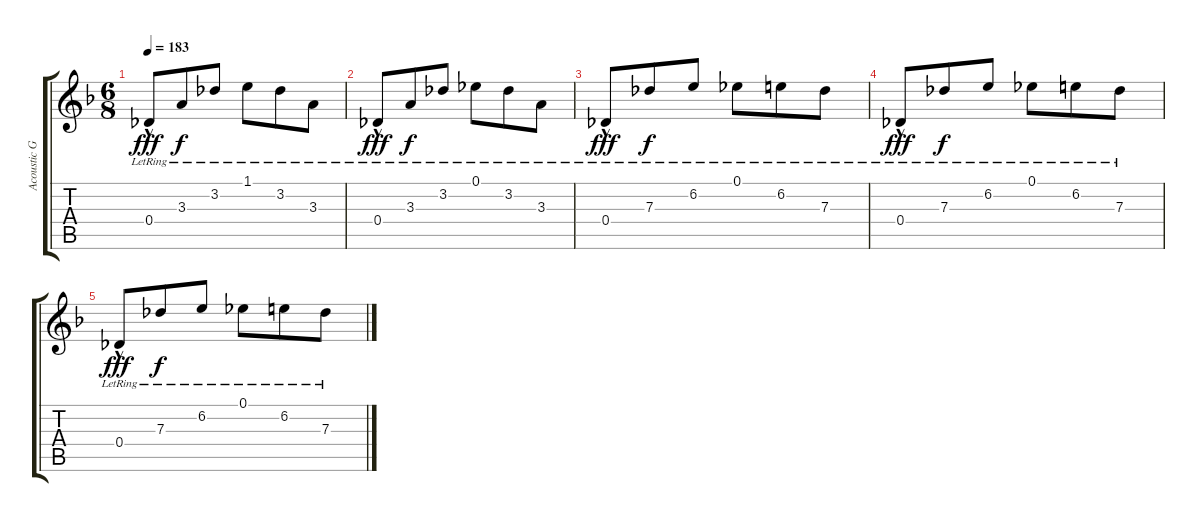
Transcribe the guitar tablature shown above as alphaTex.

\track ("Acoustic Guitar 1" "Acoustic G") {instrument acousticguitarsteel}
\staff {score tabs}
\tuning (Eb4 Bb3 Gb3 Db3 Ab2 Eb2) {hide}
\ts (6 8)
\tempo 183
\clef g2
\ks f
0.4{hac lr}.8{dy fff} 3.3{lr}.8{dy f} 3.2{lr}.8 1.1{lr}.8 3.2{lr}.8 3.3{lr}.8 |
0.4{hac lr}.8{dy fff} 3.3{lr}.8{dy f} 3.2{lr}.8 0.1{lr}.8 3.2{lr}.8 3.3{lr}.8 |
0.4{hac lr}.8{dy fff} 7.3{lr}.8{dy f} 6.2{lr}.8 0.1{lr}.8 6.2{lr}.8 7.3{lr}.8 |
0.4{hac lr}.8{dy fff} 7.3{lr}.8{dy f} 6.2{lr}.8 0.1{lr}.8 6.2{lr}.8 7.3{lr}.8 |
0.4{hac lr}.8{dy fff} 7.3{lr}.8{dy f} 6.2{lr}.8 0.1{lr}.8 6.2{lr}.8 7.3{lr}.8
